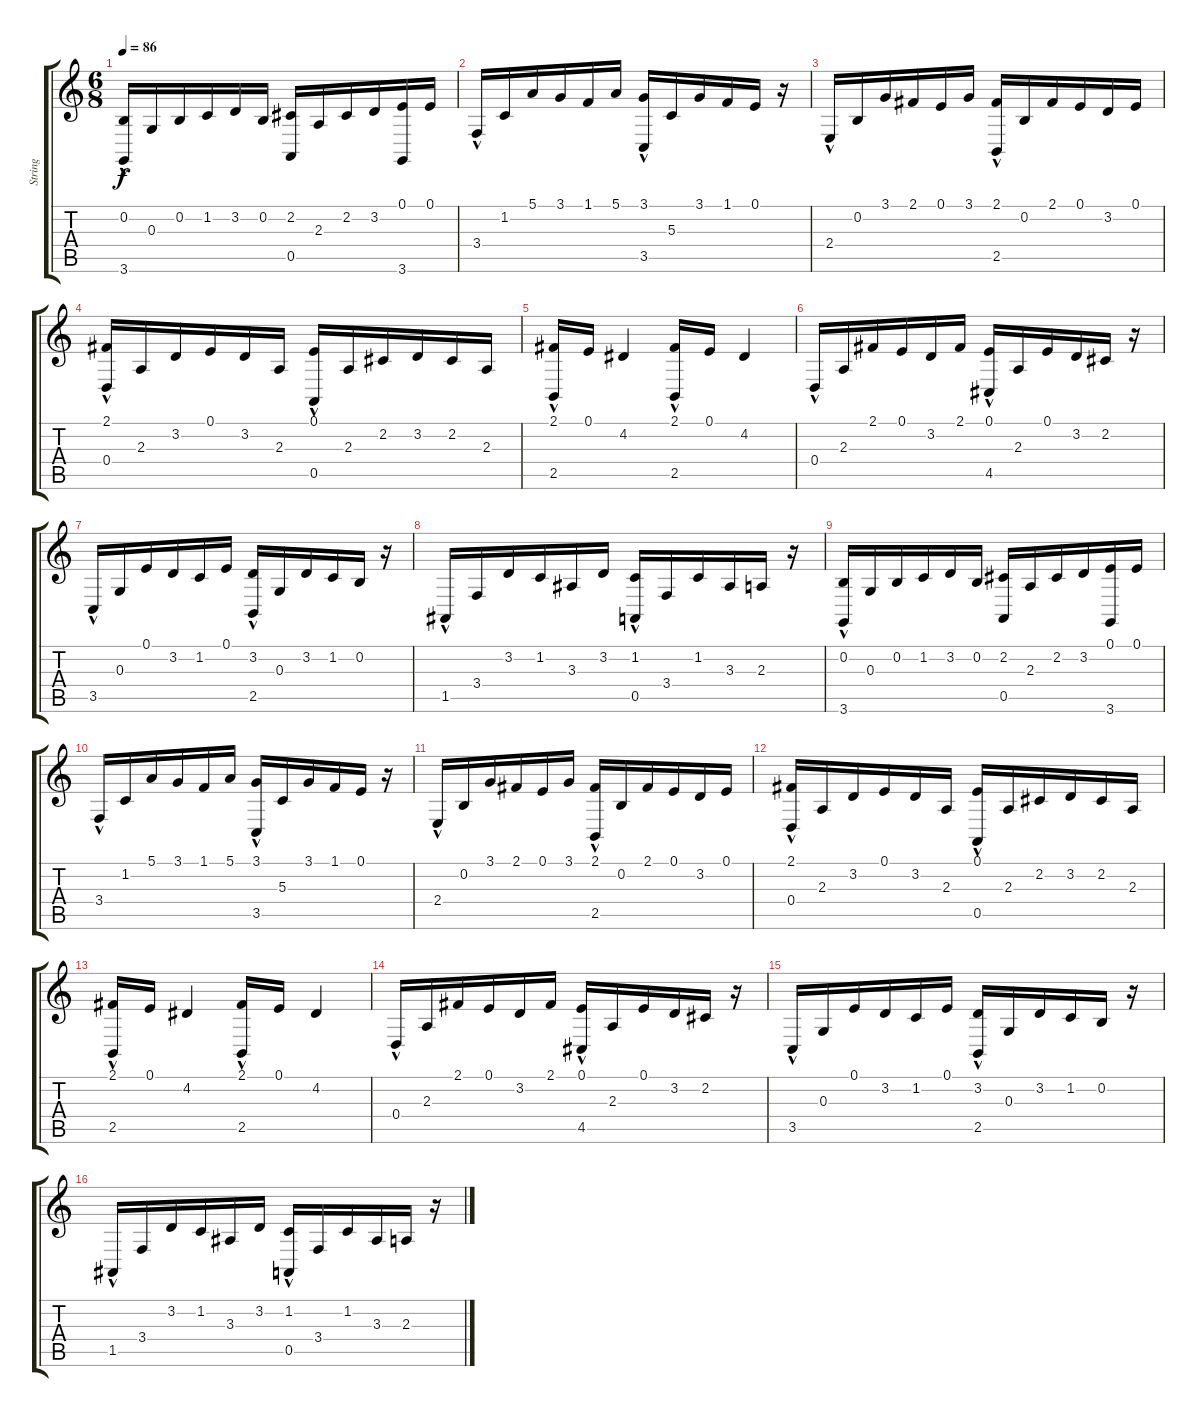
\track ("String" "String") {instrument stringensemble1}
\staff {score tabs}
\tuning (E4 B3 G3 D3 A2 E2) {hide}
\ts (6 8)
\tempo 86
\clef g2
\ks c
(0.2 3.6{hac}).16{dy f} 0.3.16 0.2.16 1.2.16 3.2.16 0.2.16 (2.2 0.5).16 2.3.16 2.2.16 3.2.16 (0.1 3.6).16 0.1.16 |
3.4{hac}.16 1.2.16 5.1.16 3.1.16 1.1.16 5.1.16 (3.1 3.5{hac}).16 5.3.16 3.1.16 1.1.16 0.1.16 r.16 |
2.4{hac}.16 0.2.16 3.1.16 2.1.16 0.1.16 3.1.16 (2.1 2.5{hac}).16 0.2.16 2.1.16 0.1.16 3.2.16 0.1.16 |
(2.1 0.4{hac}).16 2.3.16 3.2.16 0.1.16 3.2.16 2.3.16 (0.1 0.5{hac}).16 2.3.16 2.2.16 3.2.16 2.2.16 2.3.16 |
(2.1 2.5{hac}).16 0.1.16 4.2.4 (2.1 2.5{hac}).16 0.1.16 4.2.4 |
0.4{hac}.16 2.3.16 2.1.16 0.1.16 3.2.16 2.1.16 (0.1 4.5{hac}).16 2.3.16 0.1.16 3.2.16 2.2.16 r.16 |
3.5{hac}.16 0.3.16 0.1.16 3.2.16 1.2.16 0.1.16 (3.2 2.5{hac}).16 0.3.16 3.2.16 1.2.16 0.2.16 r.16 |
1.5{hac}.16 3.4.16 3.2.16 1.2.16 3.3.16 3.2.16 (1.2 0.5{hac}).16 3.4.16 1.2.16 3.3.16 2.3.16 r.16 |
(0.2 3.6{hac}).16 0.3.16 0.2.16 1.2.16 3.2.16 0.2.16 (2.2 0.5).16 2.3.16 2.2.16 3.2.16 (0.1 3.6).16 0.1.16 |
3.4{hac}.16 1.2.16 5.1.16 3.1.16 1.1.16 5.1.16 (3.1 3.5{hac}).16 5.3.16 3.1.16 1.1.16 0.1.16 r.16 |
2.4{hac}.16 0.2.16 3.1.16 2.1.16 0.1.16 3.1.16 (2.1 2.5{hac}).16 0.2.16 2.1.16 0.1.16 3.2.16 0.1.16 |
(2.1 0.4{hac}).16 2.3.16 3.2.16 0.1.16 3.2.16 2.3.16 (0.1 0.5{hac}).16 2.3.16 2.2.16 3.2.16 2.2.16 2.3.16 |
(2.1 2.5{hac}).16 0.1.16 4.2.4 (2.1 2.5{hac}).16 0.1.16 4.2.4 |
0.4{hac}.16 2.3.16 2.1.16 0.1.16 3.2.16 2.1.16 (0.1 4.5{hac}).16 2.3.16 0.1.16 3.2.16 2.2.16 r.16 |
3.5{hac}.16 0.3.16 0.1.16 3.2.16 1.2.16 0.1.16 (3.2 2.5{hac}).16 0.3.16 3.2.16 1.2.16 0.2.16 r.16 |
1.5{hac}.16 3.4.16 3.2.16 1.2.16 3.3.16 3.2.16 (1.2 0.5{hac}).16 3.4.16 1.2.16 3.3.16 2.3.16 r.16
